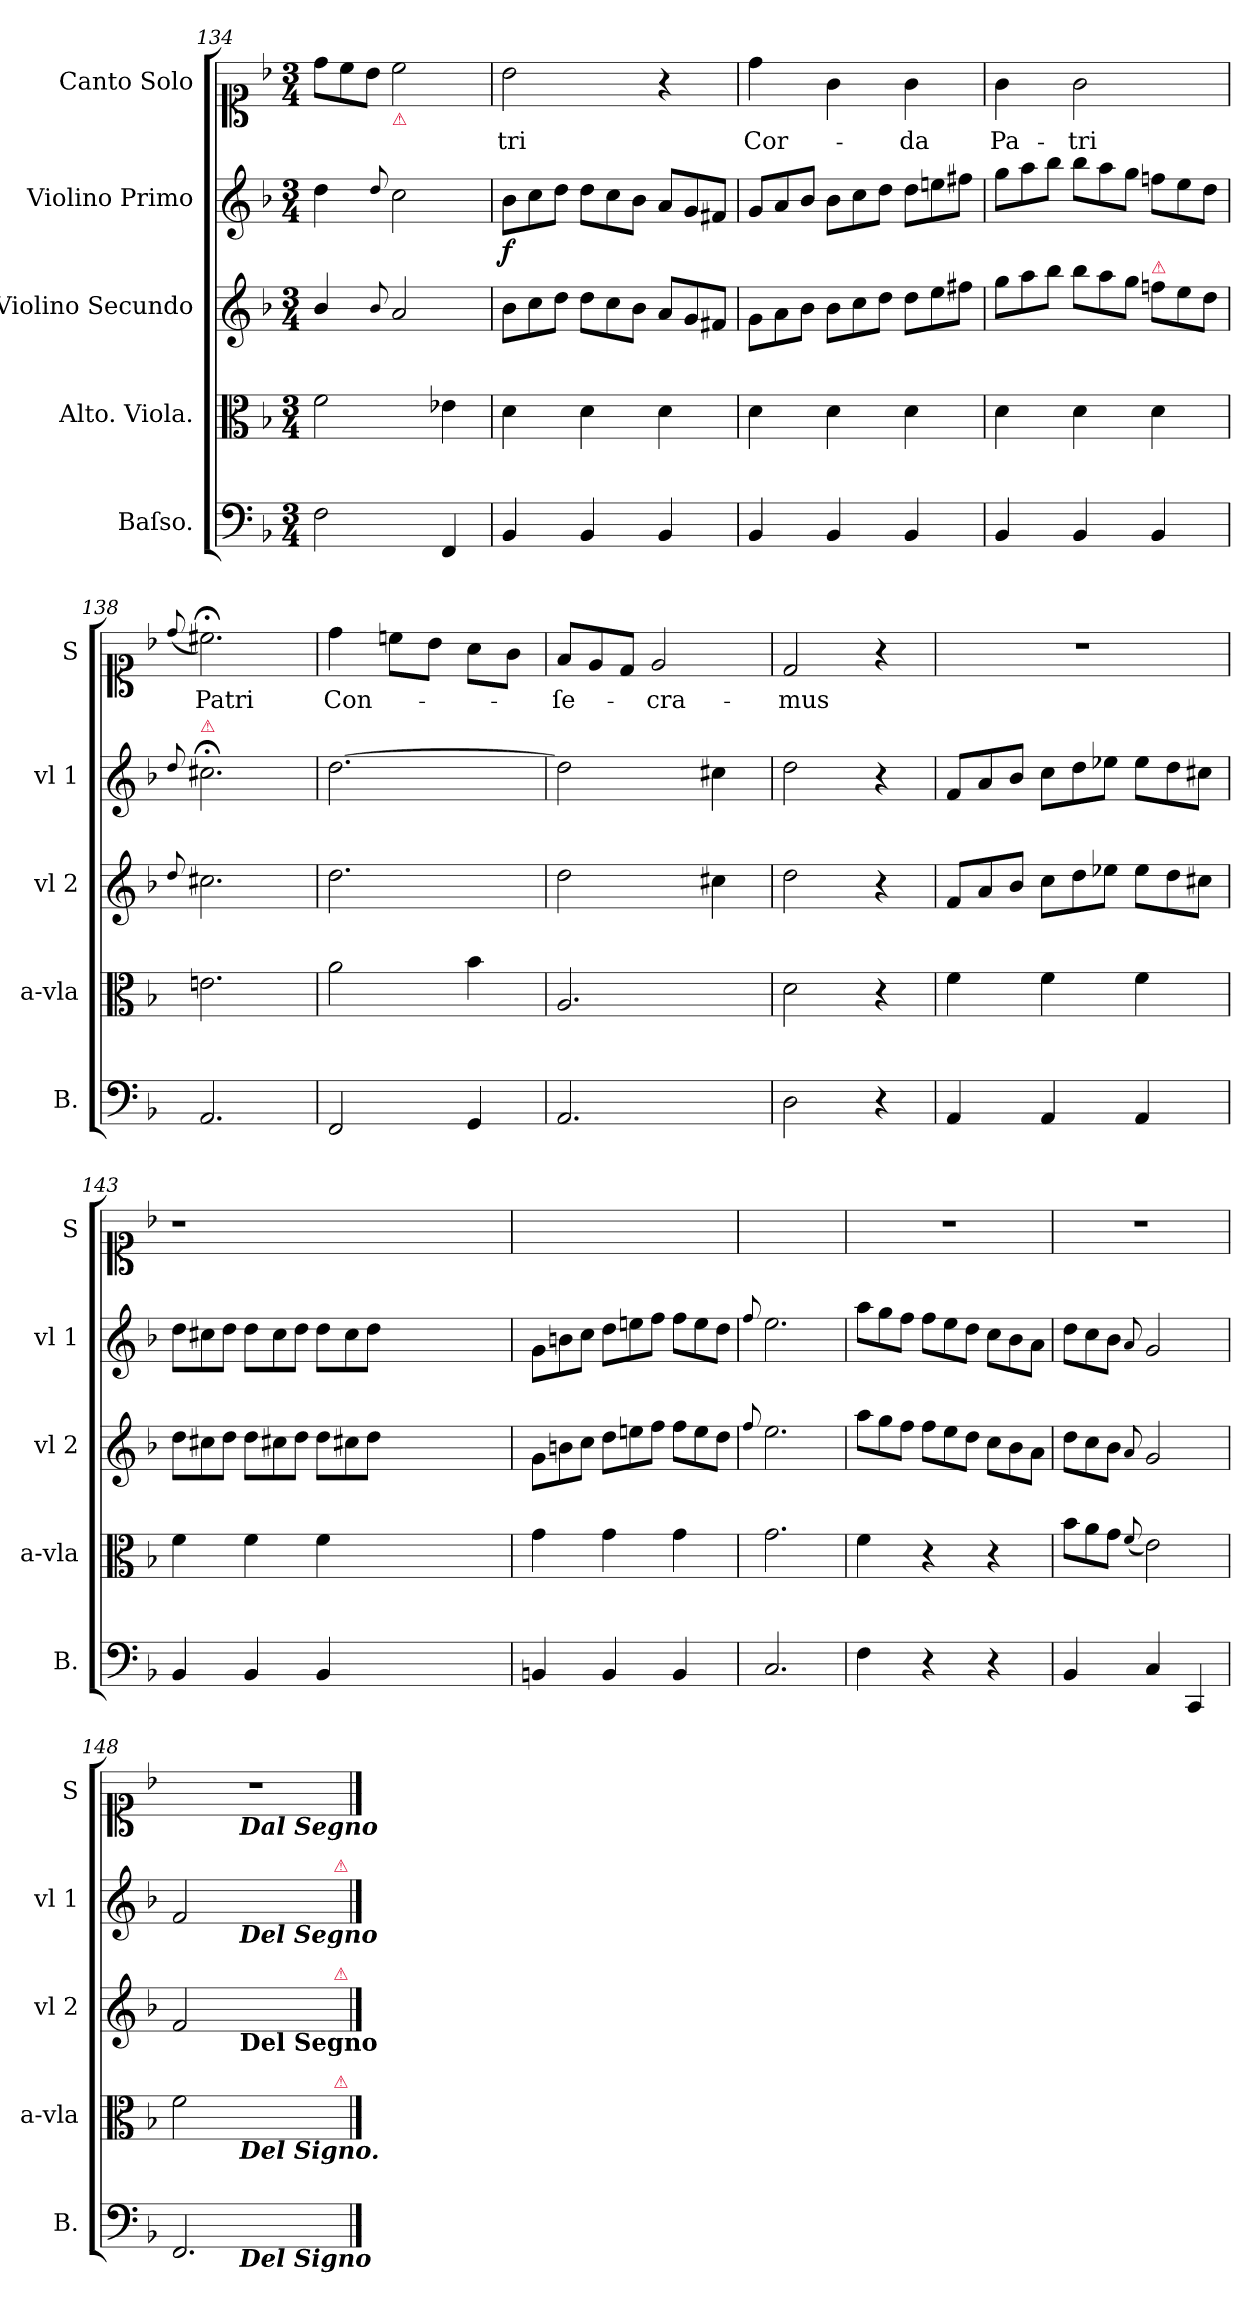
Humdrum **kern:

**kern	**dynam	**kern	**dynam	**kern	**kern	**dynam	**kern	**text
*part5	*part5	*part4	*part4	*part3	*part2	*part2	*part1	*part1
*staff5	*staff5	*staff4	*staff4	*staff3	*staff2	*staff2	*staff1	*staff1
*I"Baſso.	*	*I"Alto. Viola.	*	*I"Violino Secundo	*I"Violino Primo	*	*I"Canto Solo	*
*I'B.	*	*I'a-vla	*	*I'vl 2	*I'vl 1	*	*I'S	*
*clefF4	*	*clefC3	*	*clefG2	*clefG2	*	*clefC1	*
*k[b-]	*	*k[b-]	*	*k[b-]	*k[b-]	*	*k[b-]	*
*M3/4	*	*M3/4	*	*M3/4	*M3/4	*	*M3/4	*
*	*	*	*	*	*	*	*Xtuplet	*
=134	=134	=134	=134	=134	=134	=134	=134	=134
2F\	.	2f\	.	4b-/	4dd\	.	12dd\L	.
.	.	.	.	.	.	.	12cc\	.
.	.	.	.	.	.	.	12b-\J	.
.	.	.	.	8qqb-/	8qqdd/	.	.	.
!	!	!	!	!	!	!	!LO:TX:b:color=crimson:t=⚠	!
.	.	.	.	2a/	2cc\	.	2cc\	.
4FF/	.	4e-X\	.	.	.	.	.	.
=135	=135	=135	=135	=135	=135	=135	=135	=135
*	*	*	*	*Xtuplet	*Xtuplet	*	*	*
!	!	!	!	!	!	!LO:DY:b	!	!
4BB-/	.	4d\	.	12b-\L	12b-\L	f	2b-\	-tri
.	.	.	.	12cc\	12cc\	.	.	.
.	.	.	.	12dd\J	12dd\J	.	.	.
4BB-/	.	4d\	.	12dd\L	12dd\L	.	.	.
.	.	.	.	12cc\	12cc\	.	.	.
.	.	.	.	12b-\J	12b-\J	.	.	.
4BB-/	.	4d\	.	12a/L	12a/L	.	4r	.
.	.	.	.	12g/	12g/	.	.	.
.	.	.	.	12f#X/J	12f#X/J	.	.	.
=136	=136	=136	=136	=136	=136	=136	=136	=136
4BB-/	.	4d\	.	12g\L	12g/L	.	4dd\	Cor-
.	.	.	.	12a\	12a/	.	.	.
.	.	.	.	12b-\J	12b-/J	.	.	.
4BB-/	.	4d\	.	12b-\L	12b-\L	.	4g\	.
.	.	.	.	12cc\	12cc\	.	.	.
.	.	.	.	12dd\J	12dd\J	.	.	.
4BB-/	.	4d\	.	12dd\L	12dd\L	.	4g\	-da
.	.	.	.	12ee\	12een\	.	.	.
.	.	.	.	12ff#X\J	12ff#X\J	.	.	.
=137	=137	=137	=137	=137	=137	=137	=137	=137
4BB-/	.	4d\	.	12gg\L	12gg\L	.	4g\	Pa-
.	.	.	.	12aa\	12aa\	.	.	.
.	.	.	.	12bb-\J	12bb-\J	.	.	.
4BB-/	.	4d\	.	12bb-\L	12bb-\L	.	2g\	-tri
.	.	.	.	12aa\	12aa\	.	.	.
.	.	.	.	12gg\J	12gg\J	.	.	.
!	!	!	!	!LO:TX:a:color=crimson:t=⚠	!	!	!	!
4BB-/	.	4d\	.	12ffn\L	12ffn\L	.	.	.
.	.	.	.	12ee\	12ee\	.	.	.
.	.	.	.	12dd\J	12dd\J	.	.	.
=138	=138	=138	=138	=138	=138	=138	=138	=138
.	.	.	.	8qqdd/	8qqdd/	.	(8qqdd/	.
!	!	!	!	!	!LO:TX:a:color=crimson:t=⚠	!	!	!
2.AA/	.	2.en\	.	2.cc#X\	2.cc#X;<\	.	2.cc#X;<\)	Patri
=139	=139	=139	=139	=139	=139	=139	=139	=139
2FF/	.	2a\	.	2.dd\	[2.dd\	.	4dd\	Con-
.	.	.	.	.	.	.	8ccn\L	.
.	.	.	.	.	.	.	8b-\J	.
4GG/	.	4b-\	.	.	.	.	8a\L	.
.	.	.	.	.	.	.	8g\J	.
=140	=140	=140	=140	=140	=140	=140	=140	=140
2.AA/	.	2.A/	.	2dd\	2dd\]	.	12f/L	-ſe-
.	.	.	.	.	.	.	12e/	.
.	.	.	.	.	.	.	12d/J	.
.	.	.	.	.	.	.	2e/	-cra-
.	.	.	.	4cc#X\	4cc#X\	.	.	.
=141	=141	=141	=141	=141	=141	=141	=141	=141
2D\	.	2d\	.	2dd\	2dd\	.	2d/	-mus
4r	.	4r	.	4r	4r	.	4r	.
=142	=142	=142	=142	=142	=142	=142	=142	=142
!	!	!	!LO:DY:b	!	!	!	!	!
4AA/	Fortiſs.	4f\	Fortiſsi.	12f/L	12f/L	.	2.r	.
.	.	.	.	12a/	12a/	.	.	.
.	.	.	.	12b-/J	12b-/J	.	.	.
4AA/	.	4f\	.	12cc\L	12cc\L	.	.	.
.	.	.	.	12dd\	12dd\	.	.	.
.	.	.	.	12ee-X\J	12ee-X\J	.	.	.
4AA/	.	4f\	.	12ee-\L	12ee-\L	.	.	.
.	.	.	.	12dd\	12dd\	.	.	.
.	.	.	.	12cc#X\J	12cc#X\J	.	.	.
=143	=143	=143	=143	=143	=143	=143	=143	=143
4BB-/	.	4f\	.	12dd\L	12dd\L	.	4%9r	.
.	.	.	.	12cc#X\	12cc#X\	.	.	.
.	.	.	.	12dd\J	12dd\J	.	.	.
4BB-/	.	4f\	.	12dd\L	12dd\L	.	.	.
.	.	.	.	12cc#X\	12cc#\	.	.	.
.	.	.	.	12dd\J	12dd\J	.	.	.
4BB-/	.	4f\	.	12dd\L	12dd\L	.	.	.
.	.	.	.	12cc#X\	12cc#\	.	.	.
.	.	.	.	12dd\J	12dd\J	.	.	.
1.ryy	.	1.ryy	.	1.ryy	1.ryy	.	.	.
=144	=144	=144	=144	=144	=144	=144	=144	=144
4BBn/	.	4g\	.	12g\L	12g\L	.	2.ryy	.
.	.	.	.	12bn\	12bn\	.	.	.
.	.	.	.	12cc\J	12cc\J	.	.	.
4BB/	.	4g\	.	12dd\L	12dd\L	.	.	.
.	.	.	.	12een\	12een\	.	.	.
.	.	.	.	12ff\J	12ff\J	.	.	.
4BB/	.	4g\	.	12ff\L	12ff\L	.	.	.
.	.	.	.	12ee\	12ee\	.	.	.
.	.	.	.	12dd\J	12dd\J	.	.	.
=145	=145	=145	=145	=145	=145	=145	=145	=145
.	.	.	.	8qqff/	8qqff/	.	.	.
2.C/	.	2.g\	.	2.ee\	2.ee\	.	2.ryy	.
=146	=146	=146	=146	=146	=146	=146	=146	=146
4F\	.	4f\	.	12aa\L	12aa\L	.	2.r	.
.	.	.	.	12gg\	12gg\	.	.	.
.	.	.	.	12ff\J	12ff\J	.	.	.
4r	.	4r	.	12ff\L	12ff\L	.	.	.
.	.	.	.	12ee\	12ee\	.	.	.
.	.	.	.	12dd\J	12dd\J	.	.	.
4r	.	4r	.	12cc\L	12cc\L	.	.	.
.	.	.	.	12b-\	12b-\	.	.	.
.	.	.	.	12a\J	12a\J	.	.	.
=147	=147	=147	=147	=147	=147	=147	=147	=147
*	*	*Xtuplet	*	*	*	*	*	*
4BB-/	.	12b-\L	.	12dd\L	12dd\L	.	2.r	.
.	.	12a\	.	12cc\	12cc\	.	.	.
.	.	12g\J	.	12b-\J	12b-\J	.	.	.
.	.	(8qqf/	.	8qqa/	8qqa/	.	.	.
4C/	.	2e\)	.	2g/	2g/	.	.	.
4CC/	.	.	.	.	.	.	.	.
=148	=148	=148	=148	=148	=148	=148	=148	=148
*^	*	*	*	*	*	*	*^	*
2.FF/	2ryy	.	2f\	.	2f/	2f/	.	2.r	2ryy	.
!	!	!	!	!	!	!	!	!	!LO:TX:b:Bi:t=Dal Segno	!
!	!	!	!	!	!	!LO:TX:b:Bi:t=Del Segno	!	!	!	!
!	!	!	!	!	!LO:TX:b:B:t=Del Segno	!	!	!	!	!
!	!	!	!LO:TX:b:Bi:t=Del Signo.	!	!	!	!	!	!	!
!	!LO:TX:b:Bi:t=Del Signo	!	!	!	!	!	!	!	!	!
.	4ryy	.	4ryy	.	4ryy	4ryy	.	.	4ryy	.
!	!	!	!	!	!	!	!	!LO:TX:a:color=crimson:t=⚠	!	!
!	!	!	!	!	!	!LO:TX:a:color=crimson:t=⚠	!	!	!	!
!	!	!	!	!	!LO:TX:a:color=crimson:t=⚠	!	!	!	!	!
!	!	!	!LO:TX:a:color=crimson:t=⚠	!	!	!	!	!	!	!
!LO:TX:a:color=crimson:t=⚠	!	!	!	!	!	!	!	!	!	!
*v	*v	*	*	*	*	*	*	*v	*v	*
==	==	==	==	==	==	==	==	==
*-	*-	*-	*-	*-	*-	*-	*-	*-
